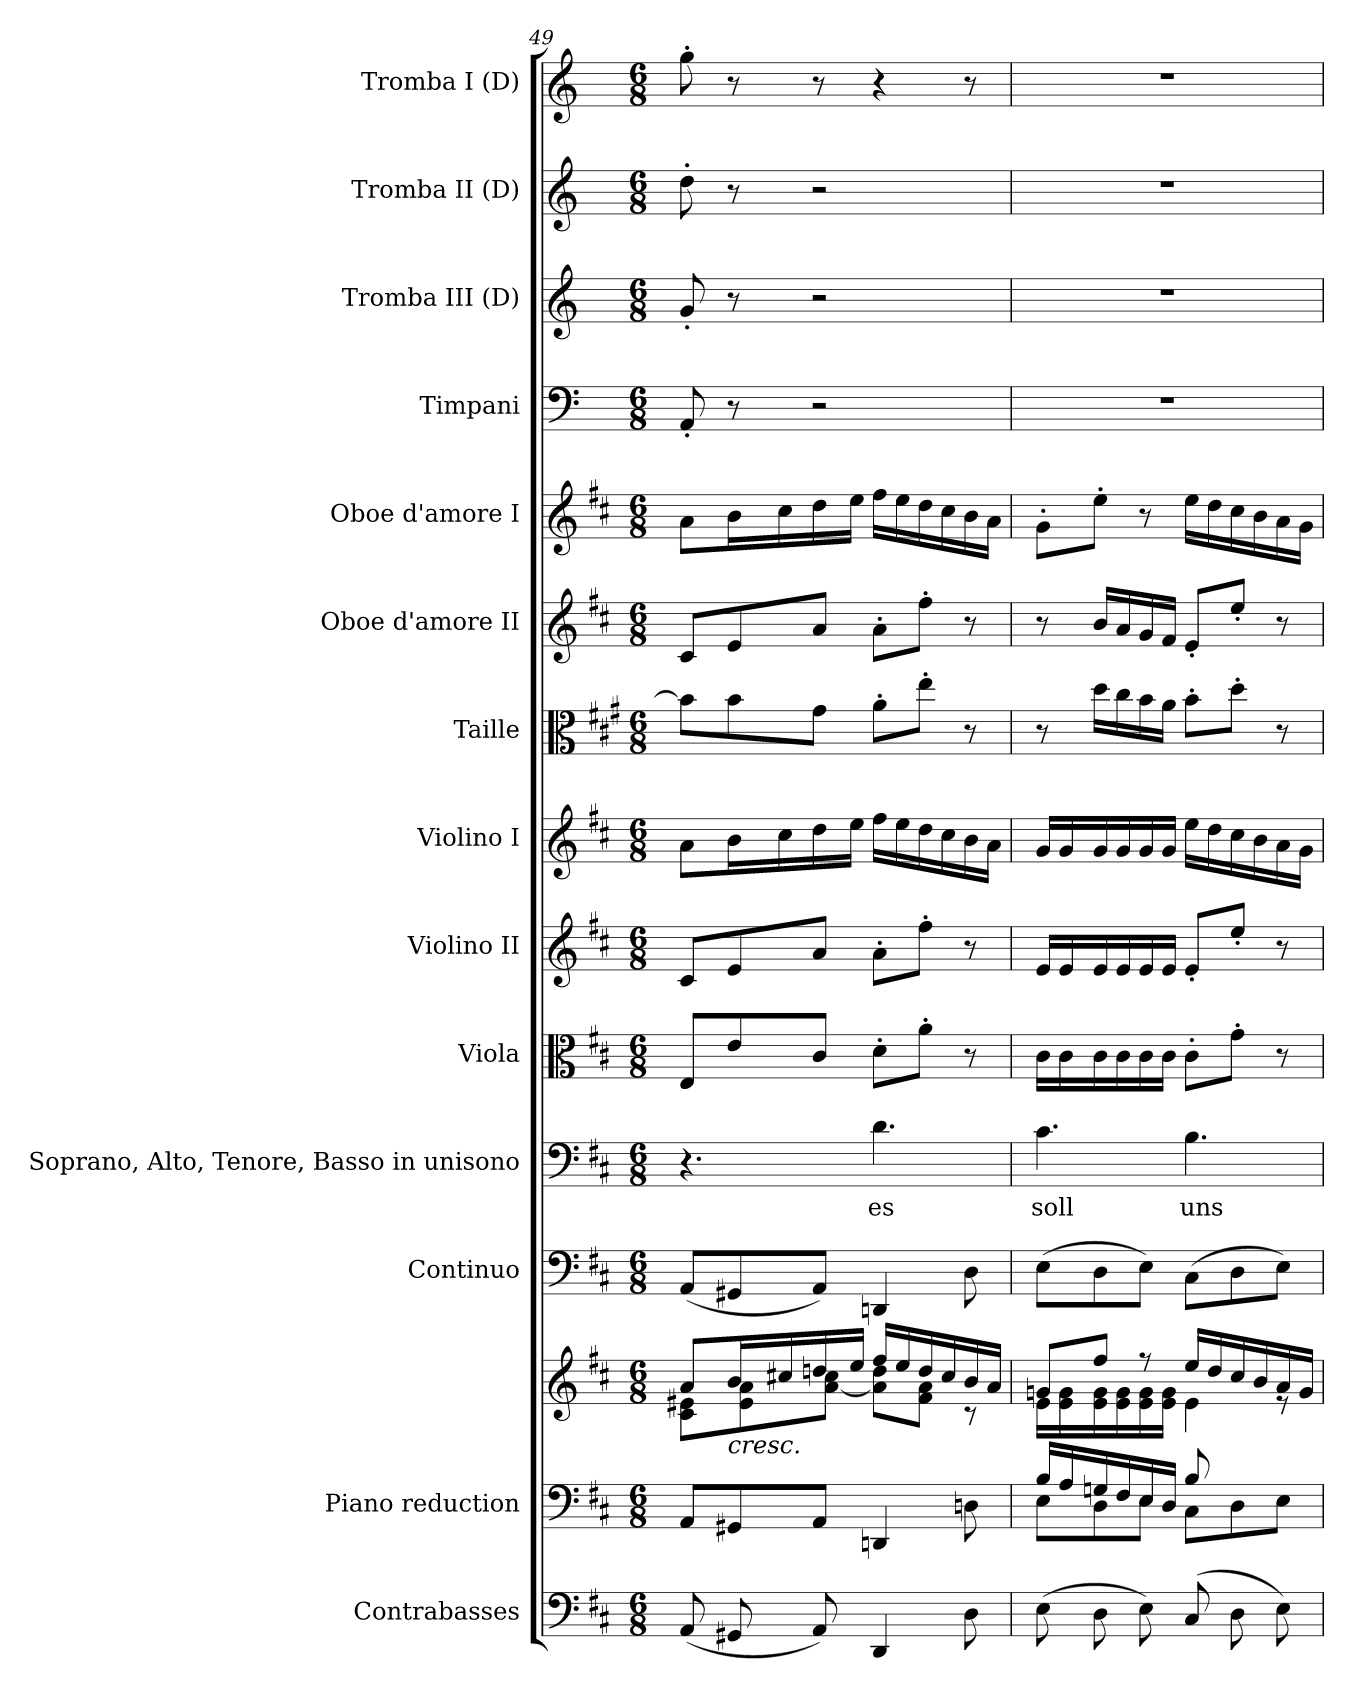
**kern	**kern	**kern	**kern	**kern	**text	**kern	**kern	**kern	**kern	**kern	**kern	**kern	**kern	**kern	**kern
*part14	*part13	*part13	*part12	*part11	*part11	*part10	*part9	*part8	*part7	*part6	*part5	*part4	*part3	*part2	*part1
*staff15	*staff14	*staff13	*staff12	*staff11	*staff11	*staff10	*staff9	*staff8	*staff7	*staff6	*staff5	*staff4	*staff3	*staff2	*staff1
*I"Contrabasses	*I"Piano reduction	*	*I"Continuo	*I"Soprano, Alto, Tenore, Basso in unisono	*	*I"Viola	*I"Violino II	*I"Violino I	*I"Taille	*I"Oboe d'amore II	*I"Oboe d'amore I	*I"Timpani	*I"Tromba III (D)	*I"Tromba II (D)	*I"Tromba I (D)
*I'Cbs.	*I'Pno	*	*	*	*	*	*	*	*	*I'Ob	*I'Ob	*I'Timp	*	*	*
*clefF4	*clefF4	*clefG2	*clefF4	*clefF4	*	*clefC3	*clefG2	*clefG2	*clefC3	*clefG2	*clefG2	*clefF4	*clefG2	*clefG2	*clefG2
*ITrd7c12	*	*	*	*	*	*	*	*	*ITrd4c7	*	*	*	*ITrd-1c-2	*ITrd-1c-2	*ITrd-1c-2
*k[f#c#]	*k[f#c#]	*k[f#c#]	*k[f#c#]	*k[f#c#]	*	*k[f#c#]	*k[f#c#]	*k[f#c#]	*k[f#c#]	*k[f#c#]	*k[f#c#]	*k[]	*k[f#c#]	*k[f#c#]	*k[f#c#]
*M6/8	*M6/8	*M6/8	*M6/8	*M6/8	*	*M6/8	*M6/8	*M6/8	*M6/8	*M6/8	*M6/8	*M6/8	*M6/8	*M6/8	*M6/8
=49	=49	=49	=49	=49	=49	=49	=49	=49	=49	=49	=49	=49	=49	=49	=49
*	*	*^	*	*	*	*	*	*	*	*	*	*	*	*	*
(<8AAA/	8AA/L	8a/L	8c#\ 8e#X\L	(<8AA/L	4.r	.	8E/L	8c#/L	8a\L	8e\L]	8c#/L	8a\L	8AA'/	8a'/	8ee'\	8aa'\
!	!	!LO:TX:b:i:t=cresc.	!	!	!	!	!	!	!	!	!	!	!	!	!	!
8GGG#X/	8GG#X/	16b/L	8e#\ 8a\	8GG#X/	.	.	8e/	8e/	16b\L	8e\	8e/	16b\L	8r	8r	8r	8r
.	.	16cc#X/	.	.	.	.	.	.	16cc#\	.	.	16cc#\	.	.	.	.
8AAA/)	8AA/J	16ddn/	[8a\ 8cc#\J	8AA/J)	.	.	8c#/J	8a/J	16dd\	8c#\J	8a/J	16dd\	2r	2r	2r	8r
.	.	16ee/JJ	.	.	.	.	.	.	16ee\JJ	.	.	16ee\JJ	.	.	.	.
!	!	!	!	!	!	!LO:LY:b	!	!	!	!	!	!	!	!	!	!
4DDD/	4DDn/	16ff#/LL	8a\] 8dd\L	4DDn/	4.d\	es	8d'\L	8a'\L	16ff#\LL	8d'\L	8a'\L	16ff#\LL	.	.	.	4r
.	.	16ee/	.	.	.	.	.	.	16ee\	.	.	16ee\	.	.	.	.
.	.	16dd/	8f#\ 8a\J	.	.	.	8a'\J	8ff#'\J	16dd\	8a'\J	8ff#'\J	16dd\	.	.	.	.
.	.	16cc#/	.	.	.	.	.	.	16cc#\	.	.	16cc#\	.	.	.	.
8DD\	8Dn\	16b/	8r	8D\	.	.	8r	8r	16b\	8r	8r	16b\	.	.	.	8r
.	.	16a/JJ	.	.	.	.	.	.	16a\JJ	.	.	16a\JJ	.	.	.	.
!!LO:PB:g=z
=50	=50	=50	=50	=50	=50	=50	=50	=50	=50	=50	=50	=50	=50	=50	=50	=50
*	*^	*	*^	*	*	*	*	*	*	*	*	*	*	*	*	*
!	!	!	!	!	!	!	!	!LO:LY:b	!	!	!	!	!	!	!	!	!	!
(>8EE\	16B/LL	8E\L	8gn/L	16e\LL	2ryy	(>8E\L	4.c#\	soll	16c#\LL	16e/LL	16g/LL	8r	8r	8g'\L	2.r	2.r	2.r	2.r
.	16A/	.	.	16e\ 16g\	.	.	.	.	16c#\	16e/	16g/	.	.	.	.	.	.	.
8DD\	16Gn/	8D\	8ff#/J	16e\ 16g\	.	8D\	.	.	16c#\	16e/	16g/	16g\LL	16b/LL	8ee'\J	.	.	.	.
.	16F#/	.	.	16e\ 16g\	.	.	.	.	16c#\	16e/	16g/	16f#\	16a/	.	.	.	.	.
8EE\)	16E/	8E\J	8r	16e\ 16g\	.	8E\J)	.	.	16c#\	16e/	16g/	16e\	16g/	8r	.	.	.	.
.	16D/JJ	.	.	16e\ 16g\JJ	.	.	.	.	16c#\JJ	16e/JJ	16g/JJ	16d\JJ	16f#/JJ	.	.	.	.	.
!	!	!	!	!	!	!	!	!LO:LY:b	!	!	!	!	!	!	!	!	!	!
(>8CC#/	8B/L	8C#\L	16ee/LL	4e\	.	(>8C#\L	4.B\	uns	8c#'\L	8e'/L	16ee\LL	8e'\L	8e'/L	16ee\LL	.	.	.	.
.	.	.	16dd/	.	.	.	.	.	.	.	16dd\	.	.	16dd\	.	.	.	.
8DD\	8ryy	8D\	16cc#/	.	8g\J	8D\	.	.	8g'\J	8ee'/J	16cc#\	8g'\J	8ee'/J	16cc#\	.	.	.	.
.	.	.	16b/	.	.	.	.	.	.	.	16b\	.	.	16b\	.	.	.	.
8EE\)	8ryy	8E\J	16a/	8re	8ryy	8E\J)	.	.	8r	8r	16a\	8r	8r	16a\	.	.	.	.
.	.	.	16g/JJ	.	.	.	.	.	.	.	16g\JJ	.	.	16g\JJ	.	.	.	.
*	*v	*v	*	*	*	*	*	*	*	*	*	*	*	*	*	*	*	*
*	*	*v	*v	*v	*	*	*	*	*	*	*	*	*	*	*	*	*
=	=	=	=	=	=	=	=	=	=	=	=	=	=	=	=
*-	*-	*-	*-	*-	*-	*-	*-	*-	*-	*-	*-	*-	*-	*-	*-
